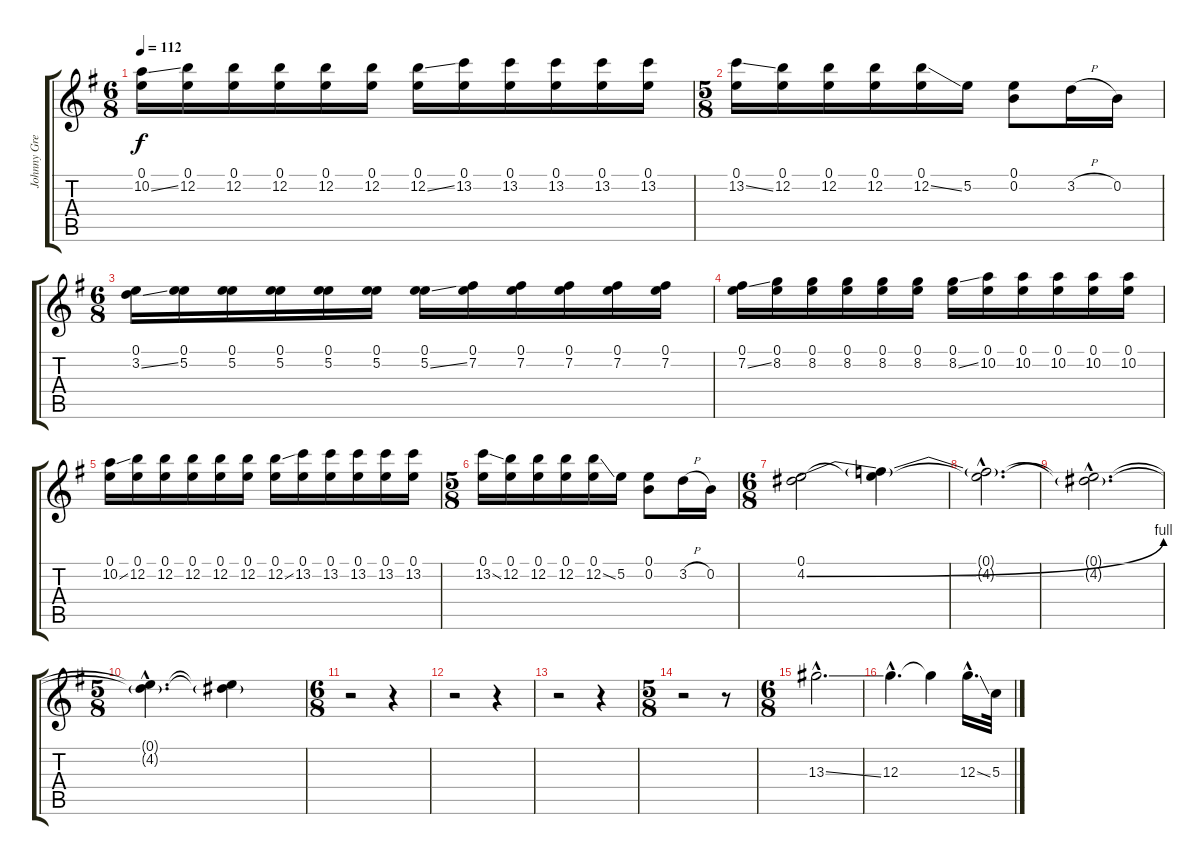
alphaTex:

\track ("Johnny Greenwood" "Johnny Gre") {instrument distortionguitar}
\staff {score tabs}
\tuning (E4 B3 G3 D3 A2 E2) {hide}
\ts (6 8)
\tempo 112
\clef g2
\ks g
(0.1 10.2{ss}).16{dy f} (0.1 12.2).16 (0.1 12.2).16 (0.1 12.2).16 (0.1 12.2).16 (0.1 12.2).16 (0.1 12.2{ss}).16 (0.1 13.2).16 (0.1 13.2).16 (0.1 13.2).16 (0.1 13.2).16 (0.1 13.2).16 |
\ts (5 8)
(0.1 13.2{ss}).16 (0.1 12.2).16 (0.1 12.2).16 (0.1 12.2).16 (0.1 12.2{ss}).16 5.2.16 (0.1 0.2).8 3.2{h}.16 0.2.16 |
\ts (6 8)
(0.1 3.2{ss}).16 (0.1 5.2).16 (0.1 5.2).16 (0.1 5.2).16 (0.1 5.2).16 (0.1 5.2).16 (0.1 5.2{ss}).16 (0.1 7.2).16 (0.1 7.2).16 (0.1 7.2).16 (0.1 7.2).16 (0.1 7.2).16 |
(0.1 7.2{ss}).16 (0.1 8.2).16 (0.1 8.2).16 (0.1 8.2).16 (0.1 8.2).16 (0.1 8.2).16 (0.1 8.2{ss}).16 (0.1 10.2).16 (0.1 10.2).16 (0.1 10.2).16 (0.1 10.2).16 (0.1 10.2).16 |
(0.1 10.2{ss}).16 (0.1 12.2).16 (0.1 12.2).16 (0.1 12.2).16 (0.1 12.2).16 (0.1 12.2).16 (0.1 12.2{ss}).16 (0.1 13.2).16 (0.1 13.2).16 (0.1 13.2).16 (0.1 13.2).16 (0.1 13.2).16 |
\ts (5 8)
(0.1 13.2{ss}).16 (0.1 12.2).16 (0.1 12.2).16 (0.1 12.2).16 (0.1 12.2{ss}).16 5.2.16 (0.1 0.2).8 3.2{h}.16 0.2.16 |
\ts (6 8)
(0.1 4.2{be (bend 0 0 60 4)}).2 (0.1{t} 4.2{t}).4 |
(0.1{hac t} 4.2{hac t}).2{d} |
(0.1{hac t} 4.2{hac t}).2{d} |
\ts (5 8)
(0.1{hac t} 4.2{hac t}).4{d} (0.1{t} 4.2{t}).4 |
\ts (6 8)
r.2 r.4 |
r.2 r.4 |
r.2 r.4 |
\ts (5 8)
r.2 r.8 |
\ts (6 8)
13.3{ss hac}.2{d} |
12.3{hac}.4{d} 12.3{t}.4 12.3{ss hac}.16{d} 5.3.32
